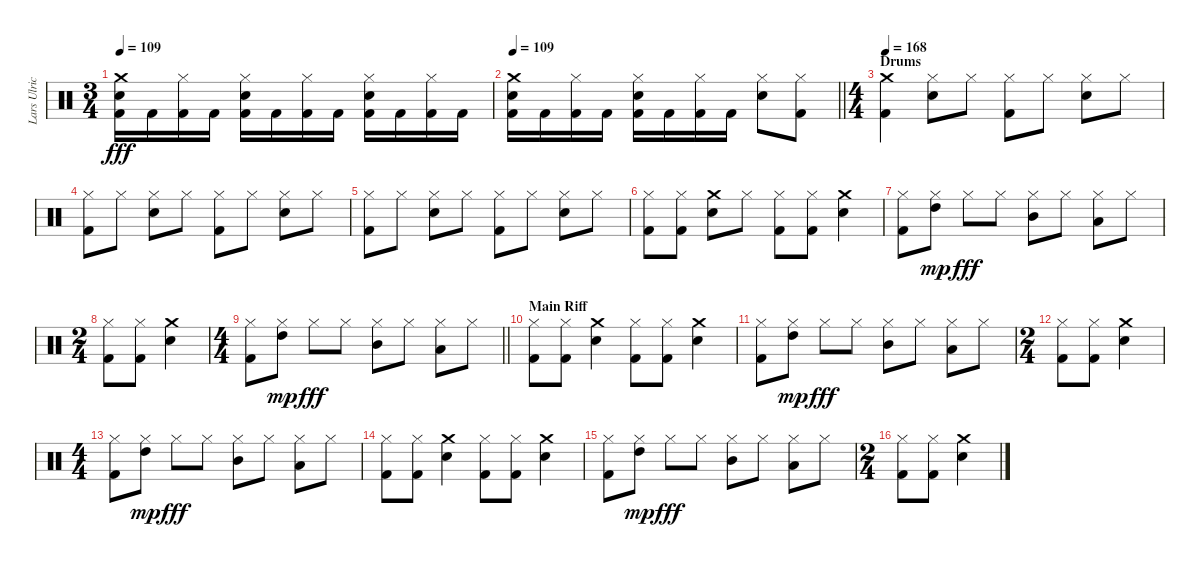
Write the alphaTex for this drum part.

\track ("Lars Ulrich" "Lars Ulric") {instrument percussion}
\staff {score}
\articulation defaults
\ts (3 4)
\tempo 109
\clef neutral
\ks c
("Kick (hit) 2" "Snare (hit) 2" "Crash medium (hit)").16{dy fff} "Kick (hit) 2".16 ("Kick (hit) 2" "Hi-Hat (closed)").16 "Kick (hit) 2".16 ("Kick (hit) 2" "Snare (hit) 2" "Hi-Hat (closed)").16 "Kick (hit) 2".16 ("Kick (hit) 2" "Hi-Hat (closed)").16 "Kick (hit) 2".16 ("Kick (hit) 2" "Snare (hit) 2" "Hi-Hat (closed)").16 "Kick (hit) 2".16 ("Kick (hit) 2" "Hi-Hat (closed)").16 "Kick (hit) 2".16 |
\tempo 109
\barLineRight lightlight
("Kick (hit) 2" "Snare (hit) 2" "Crash medium (hit)").16 "Kick (hit) 2".16 ("Kick (hit) 2" "Hi-Hat (closed)").16 "Kick (hit) 2".16 ("Kick (hit) 2" "Snare (hit) 2" "Hi-Hat (closed)").16 "Kick (hit) 2".16 ("Kick (hit) 2" "Hi-Hat (closed)").16 "Kick (hit) 2".16 ("Snare (hit) 2" "Hi-Hat (closed)").8 ("Kick (hit) 2" "Hi-Hat (closed)").8 |
\ts (4 4)
\section ("" "Drums")
\tempo 168
("Crash medium (hit)" "Kick (hit) 2").4 ("Hi-Hat (closed)" "Snare (hit) 2").8 "Hi-Hat (closed)".8 ("Kick (hit) 2" "Hi-Hat (closed)").8 "Hi-Hat (closed)".8 ("Snare (hit) 2" "Hi-Hat (closed)").8 "Hi-Hat (closed)".8 |
("Kick (hit) 2" "Hi-Hat (closed)").8 "Hi-Hat (closed)".8 ("Snare (hit) 2" "Hi-Hat (closed)").8 "Hi-Hat (closed)".8 ("Kick (hit) 2" "Hi-Hat (closed)").8 "Hi-Hat (closed)".8 ("Snare (hit) 2" "Hi-Hat (closed)").8 "Hi-Hat (closed)".8 |
("Kick (hit) 2" "Hi-Hat (closed)").8 "Hi-Hat (closed)".8 ("Snare (hit) 2" "Hi-Hat (closed)").8 "Hi-Hat (closed)".8 ("Kick (hit) 2" "Hi-Hat (closed)").8 "Hi-Hat (closed)".8 ("Snare (hit) 2" "Hi-Hat (closed)").8 "Hi-Hat (closed)".8 |
("Kick (hit) 2" "Hi-Hat (closed)").8 ("Kick (hit) 2" "Hi-Hat (closed)").8 ("Snare (hit) 2" "Crash medium (hit)").8 "Hi-Hat (closed)".8 ("Hi-Hat (closed)" "Kick (hit) 2").8 ("Hi-Hat (closed)" "Kick (hit) 2").8 ("Crash medium (hit)" "Snare (hit) 2").4 |
("Hi-Hat (closed)" "Kick (hit) 2").8 ("High Tom (hit)" "Hi-Hat (closed)").8{dy mp balance 16} "Hi-Hat (closed)".8{dy fff balance 8} "Hi-Hat (closed)".8 ("Mid Tom (hit)" "Hi-Hat (closed)").8 "Hi-Hat (closed)".8 ("Low Tom (hit)" "Hi-Hat (closed)").8{balance 0} "Hi-Hat (closed)".8{balance 8} |
\ts (2 4)
("Kick (hit) 2" "Hi-Hat (closed)").8 ("Kick (hit) 2" "Hi-Hat (closed)").8 ("Snare (hit) 2" "Crash medium (hit)").4 |
\ts (4 4)
\barLineRight lightlight
("Hi-Hat (closed)" "Kick (hit) 2").8 ("High Tom (hit)" "Hi-Hat (closed)").8{dy mp balance 16} "Hi-Hat (closed)".8{dy fff balance 8} "Hi-Hat (closed)".8 ("Mid Tom (hit)" "Hi-Hat (closed)").8 "Hi-Hat (closed)".8 ("Low Tom (hit)" "Hi-Hat (closed)").8{balance 0} "Hi-Hat (closed)".8{balance 8} |
\section ("" "Main Riff")
("Hi-Hat (closed)" "Kick (hit) 2").8 ("Hi-Hat (closed)" "Kick (hit) 2").8 ("Snare (hit) 2" "Crash medium (hit)").4 ("Kick (hit) 2" "Hi-Hat (closed)").8 ("Kick (hit) 2" "Hi-Hat (closed)").8 ("Crash medium (hit)" "Snare (hit) 2").4 |
("Hi-Hat (closed)" "Kick (hit) 2").8 ("High Tom (hit)" "Hi-Hat (closed)").8{dy mp balance 16} "Hi-Hat (closed)".8{dy fff balance 8} "Hi-Hat (closed)".8 ("Mid Tom (hit)" "Hi-Hat (closed)").8 "Hi-Hat (closed)".8 ("Low Tom (hit)" "Hi-Hat (closed)").8{balance 0} "Hi-Hat (closed)".8{balance 8} |
\ts (2 4)
("Kick (hit) 2" "Hi-Hat (closed)").8 ("Kick (hit) 2" "Hi-Hat (closed)").8 ("Snare (hit) 2" "Crash medium (hit)").4 |
\ts (4 4)
("Hi-Hat (closed)" "Kick (hit) 2").8 ("High Tom (hit)" "Hi-Hat (closed)").8{dy mp balance 16} "Hi-Hat (closed)".8{dy fff balance 8} "Hi-Hat (closed)".8 ("Mid Tom (hit)" "Hi-Hat (closed)").8 "Hi-Hat (closed)".8 ("Low Tom (hit)" "Hi-Hat (closed)").8{balance 0} "Hi-Hat (closed)".8{balance 8} |
("Hi-Hat (closed)" "Kick (hit) 2").8 ("Hi-Hat (closed)" "Kick (hit) 2").8 ("Snare (hit) 2" "Crash medium (hit)").4 ("Kick (hit) 2" "Hi-Hat (closed)").8 ("Kick (hit) 2" "Hi-Hat (closed)").8 ("Crash medium (hit)" "Snare (hit) 2").4 |
("Hi-Hat (closed)" "Kick (hit) 2").8 ("High Tom (hit)" "Hi-Hat (closed)").8{dy mp balance 16} "Hi-Hat (closed)".8{dy fff balance 8} "Hi-Hat (closed)".8 ("Mid Tom (hit)" "Hi-Hat (closed)").8 "Hi-Hat (closed)".8 ("Low Tom (hit)" "Hi-Hat (closed)").8{balance 0} "Hi-Hat (closed)".8{balance 8} |
\ts (2 4)
("Kick (hit) 2" "Hi-Hat (closed)").8 ("Kick (hit) 2" "Hi-Hat (closed)").8 ("Snare (hit) 2" "Crash medium (hit)").4
